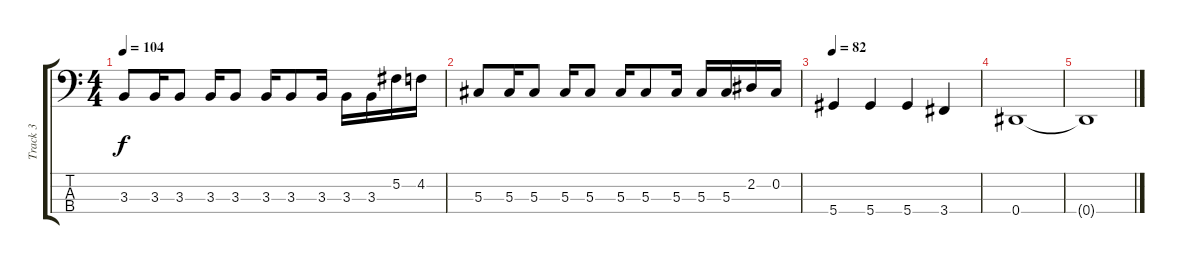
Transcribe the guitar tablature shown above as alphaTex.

\track ("Track 3" "Track 3") {instrument electricbassfinger}
\staff {score tabs}
\tuning (Gb2 Db2 Ab1 Eb1) {hide}
\ts (4 4)
\tempo 104
\clef f4
\ks c
3.3.8{dy f} 3.3.16 3.3.8 3.3.16 3.3.8 3.3.16 3.3.8 3.3.16 3.3.16 3.3.16 5.2.16 4.2.16 |
5.3.8 5.3.16 5.3.8 5.3.16 5.3.8 5.3.16 5.3.8 5.3.16 5.3.16 5.3.16 2.2.16 0.2.16 |
\tempo 82
5.4.4 5.4.4 5.4.4 3.4.4 |
0.4.1 |
0.4{t}.1
